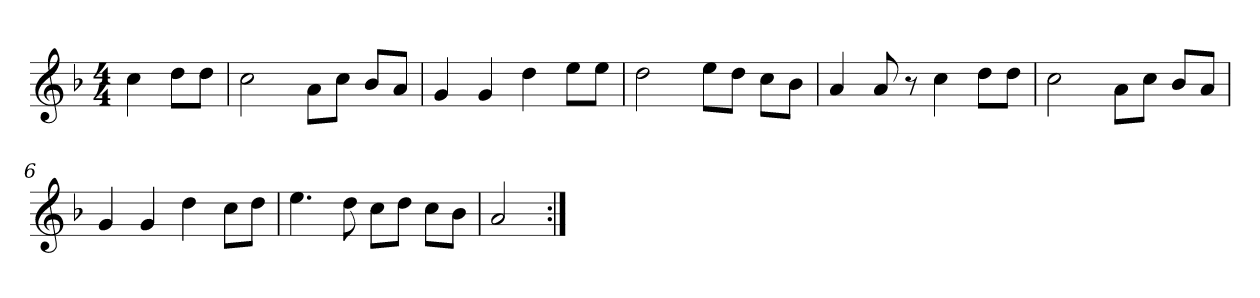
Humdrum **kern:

**kern
*part1
*staff1
*clefG2
*k[b-]
*F:
*M4/4
*MM111
=
4cc
8dd\L
8dd\J
=1
2cc
8a\L
8cc\J
8b-/L
8a/J
=2
4g
4g
4dd
8ee\L
8ee\J
=3
2dd
8ee\L
8dd\J
8cc\L
8b-\J
=4
4a
8a
8r
4cc
8dd\L
8dd\J
=5
2cc
8a\L
8cc\J
8b-/L
8a/J
=6
4g
4g
4dd
8cc\L
8dd\J
=7
4.ee
8dd
8cc\L
8dd\J
8cc\L
8b-\J
=8
2a
=:|!
*-
